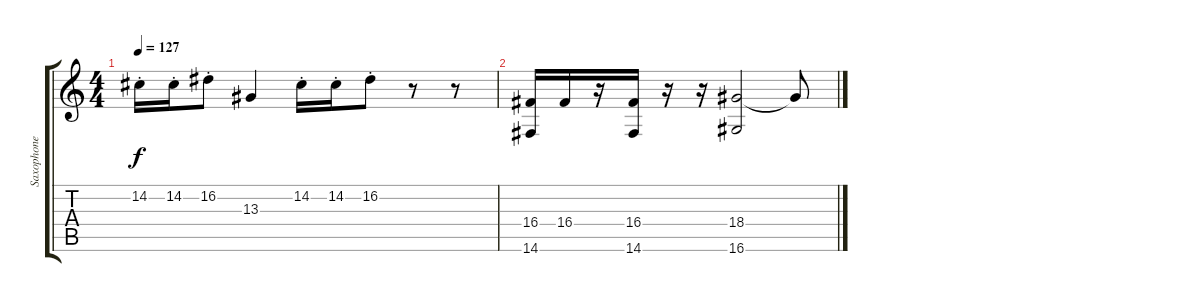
\track ("Saxophone" "Saxophone") {instrument altosax}
\staff {score tabs}
\tuning (E4 B3 G3 D3 A2 E2) {hide}
\ts (4 4)
\tempo 127
\clef g2
\ks c
14.2{st}.16{dy f} 14.2{st}.16 16.2{st}.8 13.3.4 14.2{st}.16 14.2{st}.16 16.2{st}.8 r.8 r.8 |
(16.4 14.6).16 16.4.16 r.16 (16.4 14.6).16 r.16 r.16 (18.4 16.6).2 18.4{t}.8
